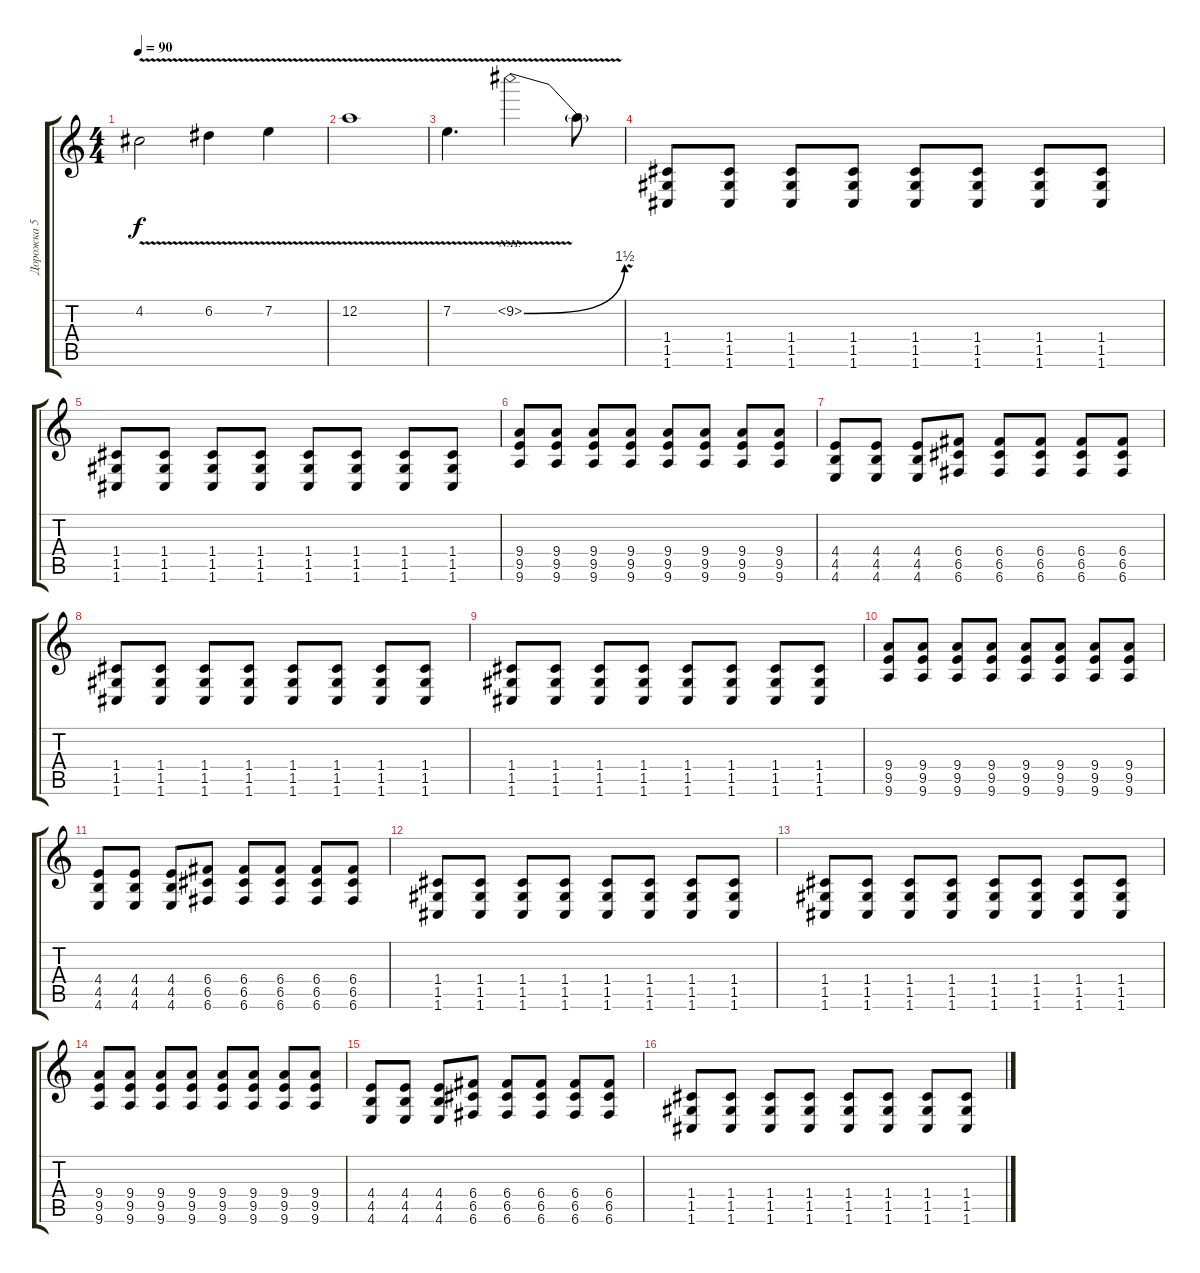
\track ("Дорожка 5" "Дорожка 5") {instrument distortionguitar}
\staff {score tabs}
\tuning (D4 A3 F3 C3 G2 C2) {hide}
\ts (4 4)
\tempo 90
\clef g2
\ks c
4.2{v t}.2{dy f} 6.2{v}.4 7.2{v}.4 |
12.2{v}.1 |
7.2{v}.4{d} 9.2{be (bend 0 0 60 6) nh v}.2 9.2{v t}.8 |
(1.4 1.5 1.6).8 (1.4 1.5 1.6).8 (1.4 1.5 1.6).8 (1.4 1.5 1.6).8 (1.4 1.5 1.6).8 (1.4 1.5 1.6).8 (1.4 1.5 1.6).8 (1.4 1.5 1.6).8 |
(1.4 1.5 1.6).8 (1.4 1.5 1.6).8 (1.4 1.5 1.6).8 (1.4 1.5 1.6).8 (1.4 1.5 1.6).8 (1.4 1.5 1.6).8 (1.4 1.5 1.6).8 (1.4 1.5 1.6).8 |
(9.4 9.5 9.6).8 (9.4 9.5 9.6).8 (9.4 9.5 9.6).8 (9.4 9.5 9.6).8 (9.4 9.5 9.6).8 (9.4 9.5 9.6).8 (9.4 9.5 9.6).8 (9.4 9.5 9.6).8 |
(4.4 4.5 4.6).8 (4.4 4.5 4.6).8 (4.4 4.5 4.6).8 (6.4 6.5 6.6).8 (6.4 6.5 6.6).8 (6.4 6.5 6.6).8 (6.4 6.5 6.6).8 (6.4 6.5 6.6).8 |
(1.4 1.5 1.6).8 (1.4 1.5 1.6).8 (1.4 1.5 1.6).8 (1.4 1.5 1.6).8 (1.4 1.5 1.6).8 (1.4 1.5 1.6).8 (1.4 1.5 1.6).8 (1.4 1.5 1.6).8 |
(1.4 1.5 1.6).8 (1.4 1.5 1.6).8 (1.4 1.5 1.6).8 (1.4 1.5 1.6).8 (1.4 1.5 1.6).8 (1.4 1.5 1.6).8 (1.4 1.5 1.6).8 (1.4 1.5 1.6).8 |
(9.4 9.5 9.6).8 (9.4 9.5 9.6).8 (9.4 9.5 9.6).8 (9.4 9.5 9.6).8 (9.4 9.5 9.6).8 (9.4 9.5 9.6).8 (9.4 9.5 9.6).8 (9.4 9.5 9.6).8 |
(4.4 4.5 4.6).8 (4.4 4.5 4.6).8 (4.4 4.5 4.6).8 (6.4 6.5 6.6).8 (6.4 6.5 6.6).8 (6.4 6.5 6.6).8 (6.4 6.5 6.6).8 (6.4 6.5 6.6).8 |
(1.4 1.5 1.6).8 (1.4 1.5 1.6).8 (1.4 1.5 1.6).8 (1.4 1.5 1.6).8 (1.4 1.5 1.6).8 (1.4 1.5 1.6).8 (1.4 1.5 1.6).8 (1.4 1.5 1.6).8 |
(1.4 1.5 1.6).8 (1.4 1.5 1.6).8 (1.4 1.5 1.6).8 (1.4 1.5 1.6).8 (1.4 1.5 1.6).8 (1.4 1.5 1.6).8 (1.4 1.5 1.6).8 (1.4 1.5 1.6).8 |
(9.4 9.5 9.6).8 (9.4 9.5 9.6).8 (9.4 9.5 9.6).8 (9.4 9.5 9.6).8 (9.4 9.5 9.6).8 (9.4 9.5 9.6).8 (9.4 9.5 9.6).8 (9.4 9.5 9.6).8 |
(4.4 4.5 4.6).8 (4.4 4.5 4.6).8 (4.4 4.5 4.6).8 (6.4 6.5 6.6).8 (6.4 6.5 6.6).8 (6.4 6.5 6.6).8 (6.4 6.5 6.6).8 (6.4 6.5 6.6).8 |
(1.4 1.5 1.6).8 (1.4 1.5 1.6).8 (1.4 1.5 1.6).8 (1.4 1.5 1.6).8 (1.4 1.5 1.6).8 (1.4 1.5 1.6).8 (1.4 1.5 1.6).8 (1.4 1.5 1.6).8
